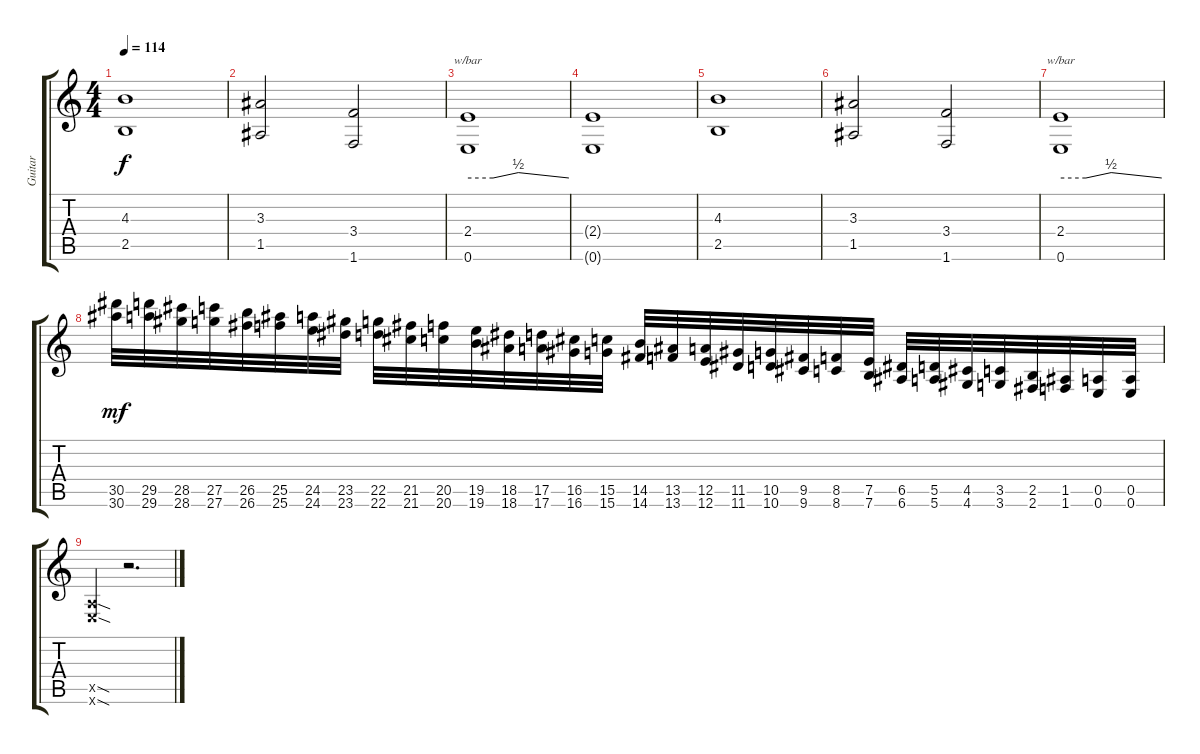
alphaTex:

\track ("Guitar" "Guitar") {instrument distortionguitar}
\staff {score tabs}
\tuning (E4 B3 G3 D3 A2 E2) {hide}
\ts (4 4)
\tempo 114
\clef g2
\ks c
(4.3 2.5).1{dy f volume 14} |
(3.3 1.5).2 (3.4 1.6).2 |
(2.4 0.6).1{tbe (custom default 0 0 15 0 30 2 60 0)} |
(2.4{t} 0.6{t}).1 |
(4.3 2.5).1 |
(3.3 1.5).2 (3.4 1.6).2 |
(2.4 0.6).1{tbe (custom default 0 0 15 0 30 2 60 0)} |
(30.5 30.6).32{dy mf} (29.5 29.6).32 (28.5 28.6).32 (27.5 27.6).32 (26.5 26.6).32 (25.5 25.6).32 (24.5 24.6).32 (23.5 23.6).32 (22.5 22.6).32 (21.5 21.6).32 (20.5 20.6).32 (19.5 19.6).32 (18.5 18.6).32 (17.5 17.6).32 (16.5 16.6).32 (15.5 15.6).32 (14.5 14.6).32 (13.5 13.6).32 (12.5 12.6).32 (11.5 11.6).32 (10.5 10.6).32 (9.5 9.6).32 (8.5 8.6).32 (7.5 7.6).32 (6.5 6.6).32 (5.5 5.6).32 (4.5 4.6).32 (3.5 3.6).32 (2.5 2.6).32 (1.5 1.6).32 (0.5 0.6).32 (0.5 0.6).32 |
(0.5{sod x} 0.6{sod x}).4 r.2{d}
